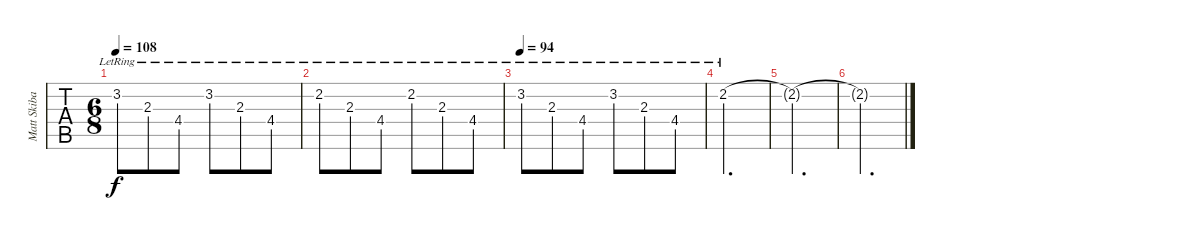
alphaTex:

\track ("Matt Skiba - Guitar Two" "Matt Skiba") {instrument distortionguitar}
\staff {tabs}
\tuning (E4 B3 G3 D3 A2 E2) {hide}
\ts (6 8)
\tempo 108
\clef g2
\ks a
3.2{lr}.8{dy f} 2.3{lr}.8 4.4{lr}.8 3.2{lr}.8 2.3{lr}.8 4.4{lr}.8 |
2.2{lr}.8 2.3{lr}.8 4.4{lr}.8 2.2{lr}.8 2.3{lr}.8 4.4{lr}.8 |
\tempo 94
3.2{lr}.8 2.3{lr}.8 4.4{lr}.8 3.2{lr}.8 2.3{lr}.8 4.4{lr}.8 |
2.2{lr}.2{d volume 0} |
2.2{t}.2{d} |
2.2{t}.2{d}
